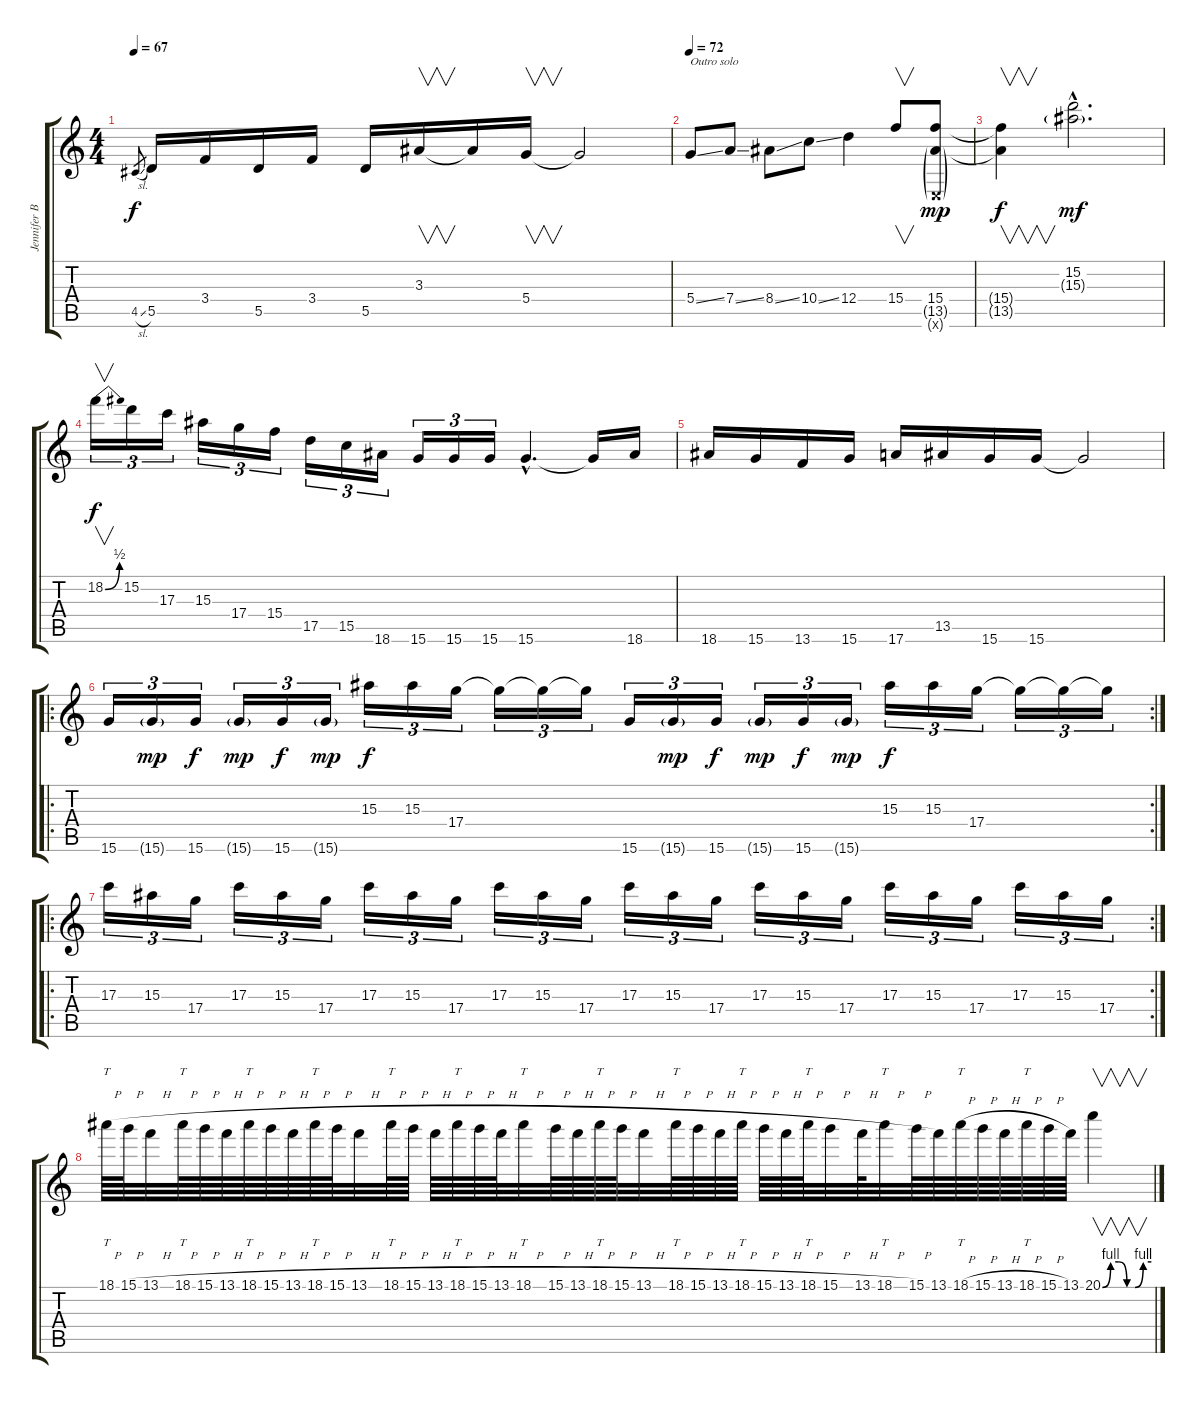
\track ("Jennifer Batten" "Jennifer B") {instrument distortionguitar}
\staff {score tabs}
\tuning (E4 B3 G3 D3 A2 E2) {hide}
\ts (4 4)
\tempo 67
\clef g2
\ks c
4.5{sl}.8{gr dy f} 5.5.16 3.4.16 5.5.16 3.4.16 5.5.16 3.3.16{v} 3.3{t}.16 5.4.16{v} 5.4{t}.2 |
\tempo 72
5.4{ss}.8{txt "Outro solo"} 7.4{ss}.8 8.4{ss}.8 10.4{ss}.8 12.4.4 15.4.8{v} (15.4 13.5{g} 0.6{g x}).8{dy mp} |
(15.4{t} 13.5{t}).4{v dy f} (15.2{hac} 15.3{g hac}).2{d dy mf} |
18.2{be (bend 0 0 60 2)}.16{v tu (3 2) dy f} 15.2.16{tu (3 2)} 17.3.16{tu (3 2)} 15.3.16{tu (3 2)} 17.4.16{tu (3 2)} 15.4.16{tu (3 2)} 17.5.16{tu (3 2)} 15.5.16{tu (3 2)} 18.6.16{tu (3 2)} 15.6.16{tu (3 2)} 15.6.16{tu (3 2)} 15.6.16{tu (3 2)} 15.6{hac}.4{d} 15.6{t}.16 18.6.16 |
18.6.16 15.6.16 13.6.16 15.6.16 17.6.16 13.5.16 15.6.16 15.6.16 15.6{t}.2 |
\ro
\rc 2
15.6.16{tu (3 2)} 15.6{g}.16{tu (3 2) dy mp} 15.6.16{tu (3 2) dy f} 15.6{g}.16{tu (3 2) dy mp} 15.6.16{tu (3 2) dy f} 15.6{g}.16{tu (3 2) dy mp} 15.3.16{tu (3 2) dy f} 15.3.16{tu (3 2)} 17.4.16{tu (3 2)} 17.4{t}.16{tu (3 2)} 17.4{t}.16{tu (3 2)} 17.4{t}.16{tu (3 2)} 15.6.16{tu (3 2)} 15.6{g}.16{tu (3 2) dy mp} 15.6.16{tu (3 2) dy f} 15.6{g}.16{tu (3 2) dy mp} 15.6.16{tu (3 2) dy f} 15.6{g}.16{tu (3 2) dy mp} 15.3.16{tu (3 2) dy f} 15.3.16{tu (3 2)} 17.4.16{tu (3 2)} 17.4{t}.16{tu (3 2)} 17.4{t}.16{tu (3 2)} 17.4{t}.16{tu (3 2)} |
\ro
\rc 2
17.3.16{tu (3 2)} 15.3.16{tu (3 2)} 17.4.16{tu (3 2)} 17.3.16{tu (3 2)} 15.3.16{tu (3 2)} 17.4.16{tu (3 2)} 17.3.16{tu (3 2)} 15.3.16{tu (3 2)} 17.4.16{tu (3 2)} 17.3.16{tu (3 2)} 15.3.16{tu (3 2)} 17.4.16{tu (3 2)} 17.3.16{tu (3 2)} 15.3.16{tu (3 2)} 17.4.16{tu (3 2)} 17.3.16{tu (3 2)} 15.3.16{tu (3 2)} 17.4.16{tu (3 2)} 17.3.16{tu (3 2)} 15.3.16{tu (3 2)} 17.4.16{tu (3 2)} 17.3.16{tu (3 2)} 15.3.16{tu (3 2)} 17.4.16{tu (3 2)} |
18.1{h}.64{tt} 15.1{h}.64 13.1{h}.32 18.1{h}.64{tt} 15.1{h}.64 13.1{h}.64 18.1{h}.64{tt} 15.1{h}.64 13.1{h}.64 18.1{h}.64{tt} 15.1{h}.64 13.1{h}.32 18.1{h}.64{tt} 15.1{h}.64 13.1{h}.64 18.1{h}.64{tt} 15.1{h}.64 13.1{h}.64 18.1{h}.32{tt} 15.1{h}.64 13.1{h}.64 18.1{h}.64{tt} 15.1{h}.64 13.1{h}.32 18.1{h}.64{tt} 15.1{h}.64 13.1{h}.64 18.1{h}.64{tt} 15.1{h}.64 13.1{h}.64 18.1{h}.64{tt} 15.1{h}.32 13.1{h}.64 18.1{h}.32{tt} 15.1{h}.64 13.1.64 18.1{h}.64{tt} 15.1{h}.64 13.1{h}.64 18.1{h}.64{tt} 15.1{h}.64 13.1.64 20.1{be (custom 0 0 10 4 20 4 30 0 40 0 50 4 60 4)}.4{v}
